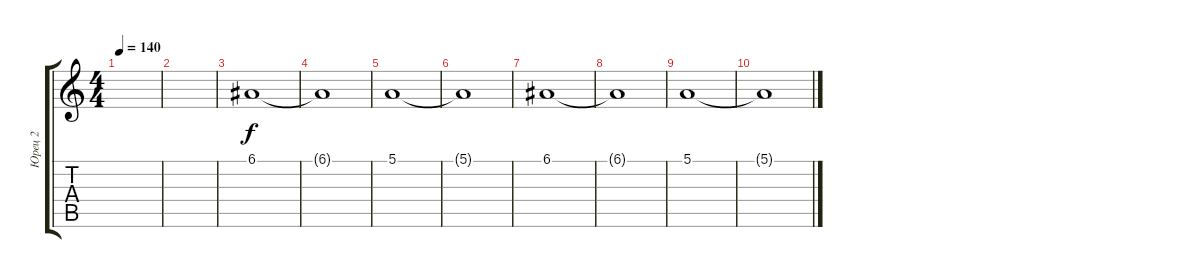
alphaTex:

\track ("Юрец 2" "Юрец 2") {instrument stringensemble2}
\staff {score tabs}
\tuning (E4 B3 G3 D3 A2 E2) {hide}
\ts (4 4)
\tempo 140
\clef g2
\ks c
|
|
6.1.1 |
6.1{t}.1 |
5.1.1 |
5.1{t}.1 |
6.1.1 |
6.1{t}.1 |
5.1.1 |
5.1{t}.1
